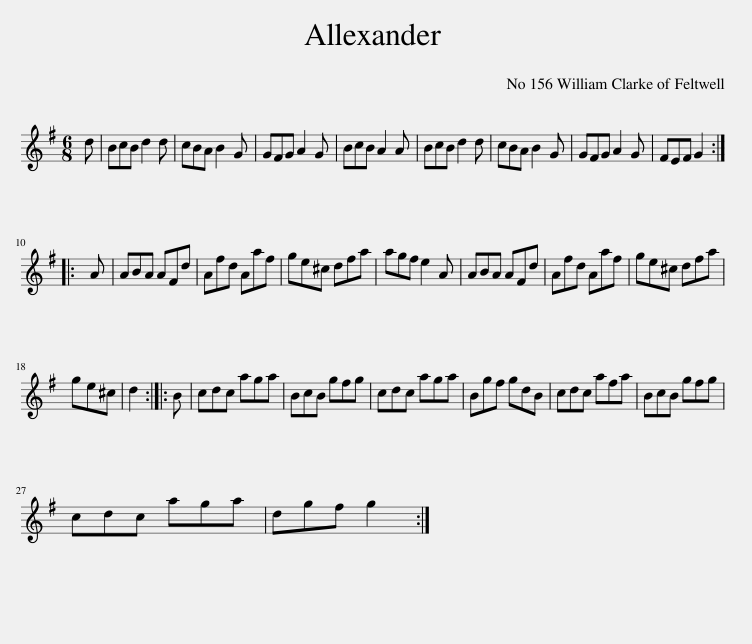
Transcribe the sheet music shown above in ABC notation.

X:1
L:1/8
M:6/8
I:linebreak $
K:G
V:1 treble
V:1
 d | BcB d2 d | cBA B2 G | GFG A2 G | BcB A2 A | %5
 BcB d2 d | cBA B2 G | GFG A2 G | FEF G2 ::$ A | %10
 ABA AFd | Afd Aaf | ge^c dfa | agf e2 A | ABA AFd | %15
 Afd Aaf | ge^c dfa |$ ge^c | d2 :: B | %20
 cdc aga | BcB gfg | cdc aga | Bgf gdB | cdc afa | %25
 BcB gfg |$ cdc aga | dgf g2 :| %28
